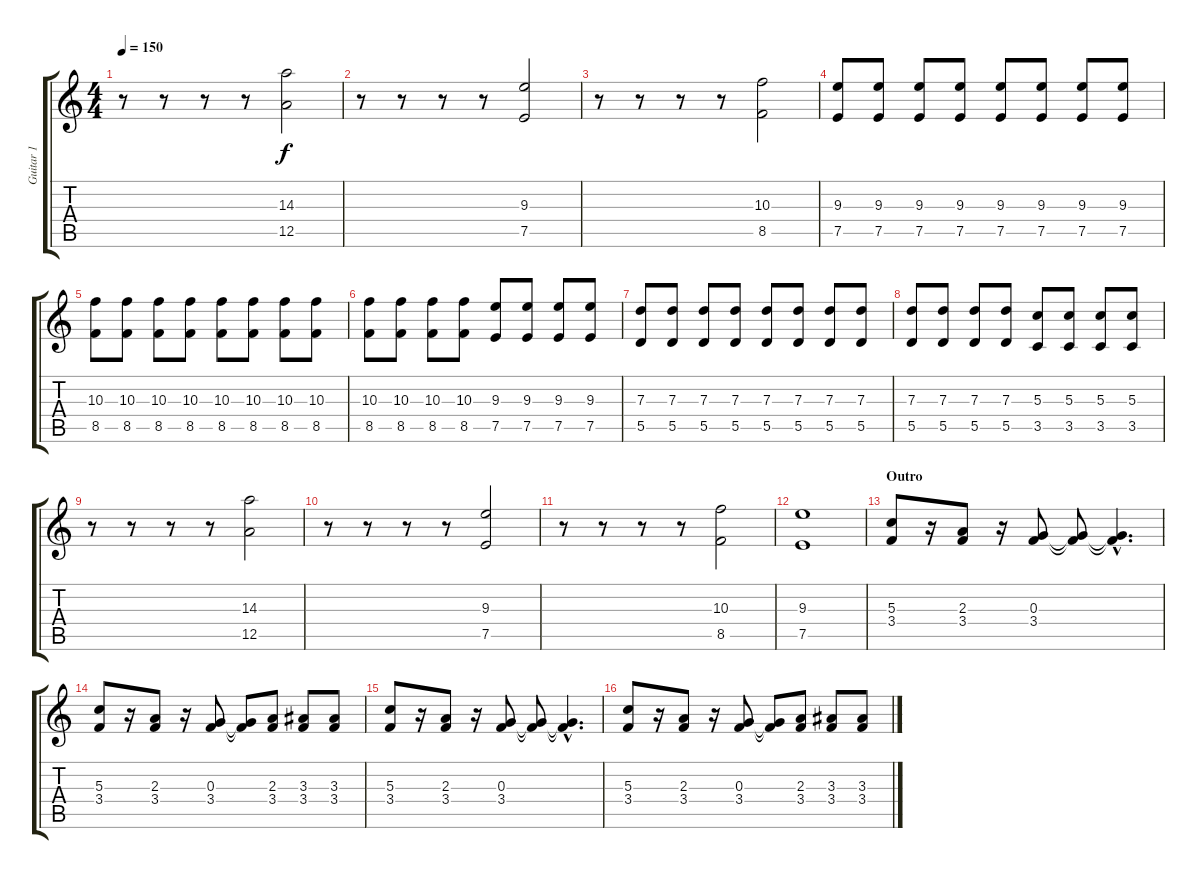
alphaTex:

\track ("Guitar 1" "Guitar 1") {instrument overdrivenguitar}
\staff {score tabs}
\tuning (E4 B3 G3 D3 A2 D2) {hide}
\ts (4 4)
\tempo 150
\clef g2
\ks c
r.8{dy f} r.8 r.8 r.8 (14.3 12.5).2 |
r.8 r.8 r.8 r.8 (9.3 7.5).2 |
r.8 r.8 r.8 r.8 (10.3 8.5).2 |
(9.3 7.5).8 (9.3 7.5).8 (9.3 7.5).8 (9.3 7.5).8 (9.3 7.5).8 (9.3 7.5).8 (9.3 7.5).8 (9.3 7.5).8 |
(10.3 8.5).8{volume 12} (10.3 8.5).8 (10.3 8.5).8 (10.3 8.5).8 (10.3 8.5).8 (10.3 8.5).8 (10.3 8.5).8 (10.3 8.5).8 |
(10.3 8.5).8 (10.3 8.5).8 (10.3 8.5).8 (10.3 8.5).8 (9.3 7.5).8 (9.3 7.5).8 (9.3 7.5).8 (9.3 7.5).8 |
(7.3 5.5).8 (7.3 5.5).8 (7.3 5.5).8 (7.3 5.5).8 (7.3 5.5).8 (7.3 5.5).8 (7.3 5.5).8 (7.3 5.5).8 |
(7.3 5.5).8 (7.3 5.5).8 (7.3 5.5).8 (7.3 5.5).8 (5.3 3.5).8 (5.3 3.5).8 (5.3 3.5).8 (5.3 3.5).8 |
r.8 r.8 r.8 r.8 (14.3 12.5).2 |
r.8 r.8 r.8 r.8 (9.3 7.5).2 |
r.8 r.8 r.8 r.8 (10.3 8.5).2 |
(9.3 7.5).1 |
\section ("" "Outro")
(5.3 3.4).8{volume 13} r.16 (2.3 3.4).8 r.16 (0.3 3.4).8 (0.3{t} 3.4{t}).8 (0.3{hac t} 3.4{hac t}).4{d} |
(5.3 3.4).8 r.16 (2.3 3.4).8 r.16 (0.3 3.4).8 (0.3{t} 3.4{t}).8 (2.3 3.4).8 (3.3 3.4).8 (3.3 3.4).8 |
(5.3 3.4).8 r.16 (2.3 3.4).8 r.16 (0.3 3.4).8 (0.3{t} 3.4{t}).8 (0.3{hac t} 3.4{hac t}).4{d} |
(5.3 3.4).8 r.16 (2.3 3.4).8 r.16 (0.3 3.4).8 (0.3{t} 3.4{t}).8 (2.3 3.4).8 (3.3 3.4).8 (3.3 3.4).8
